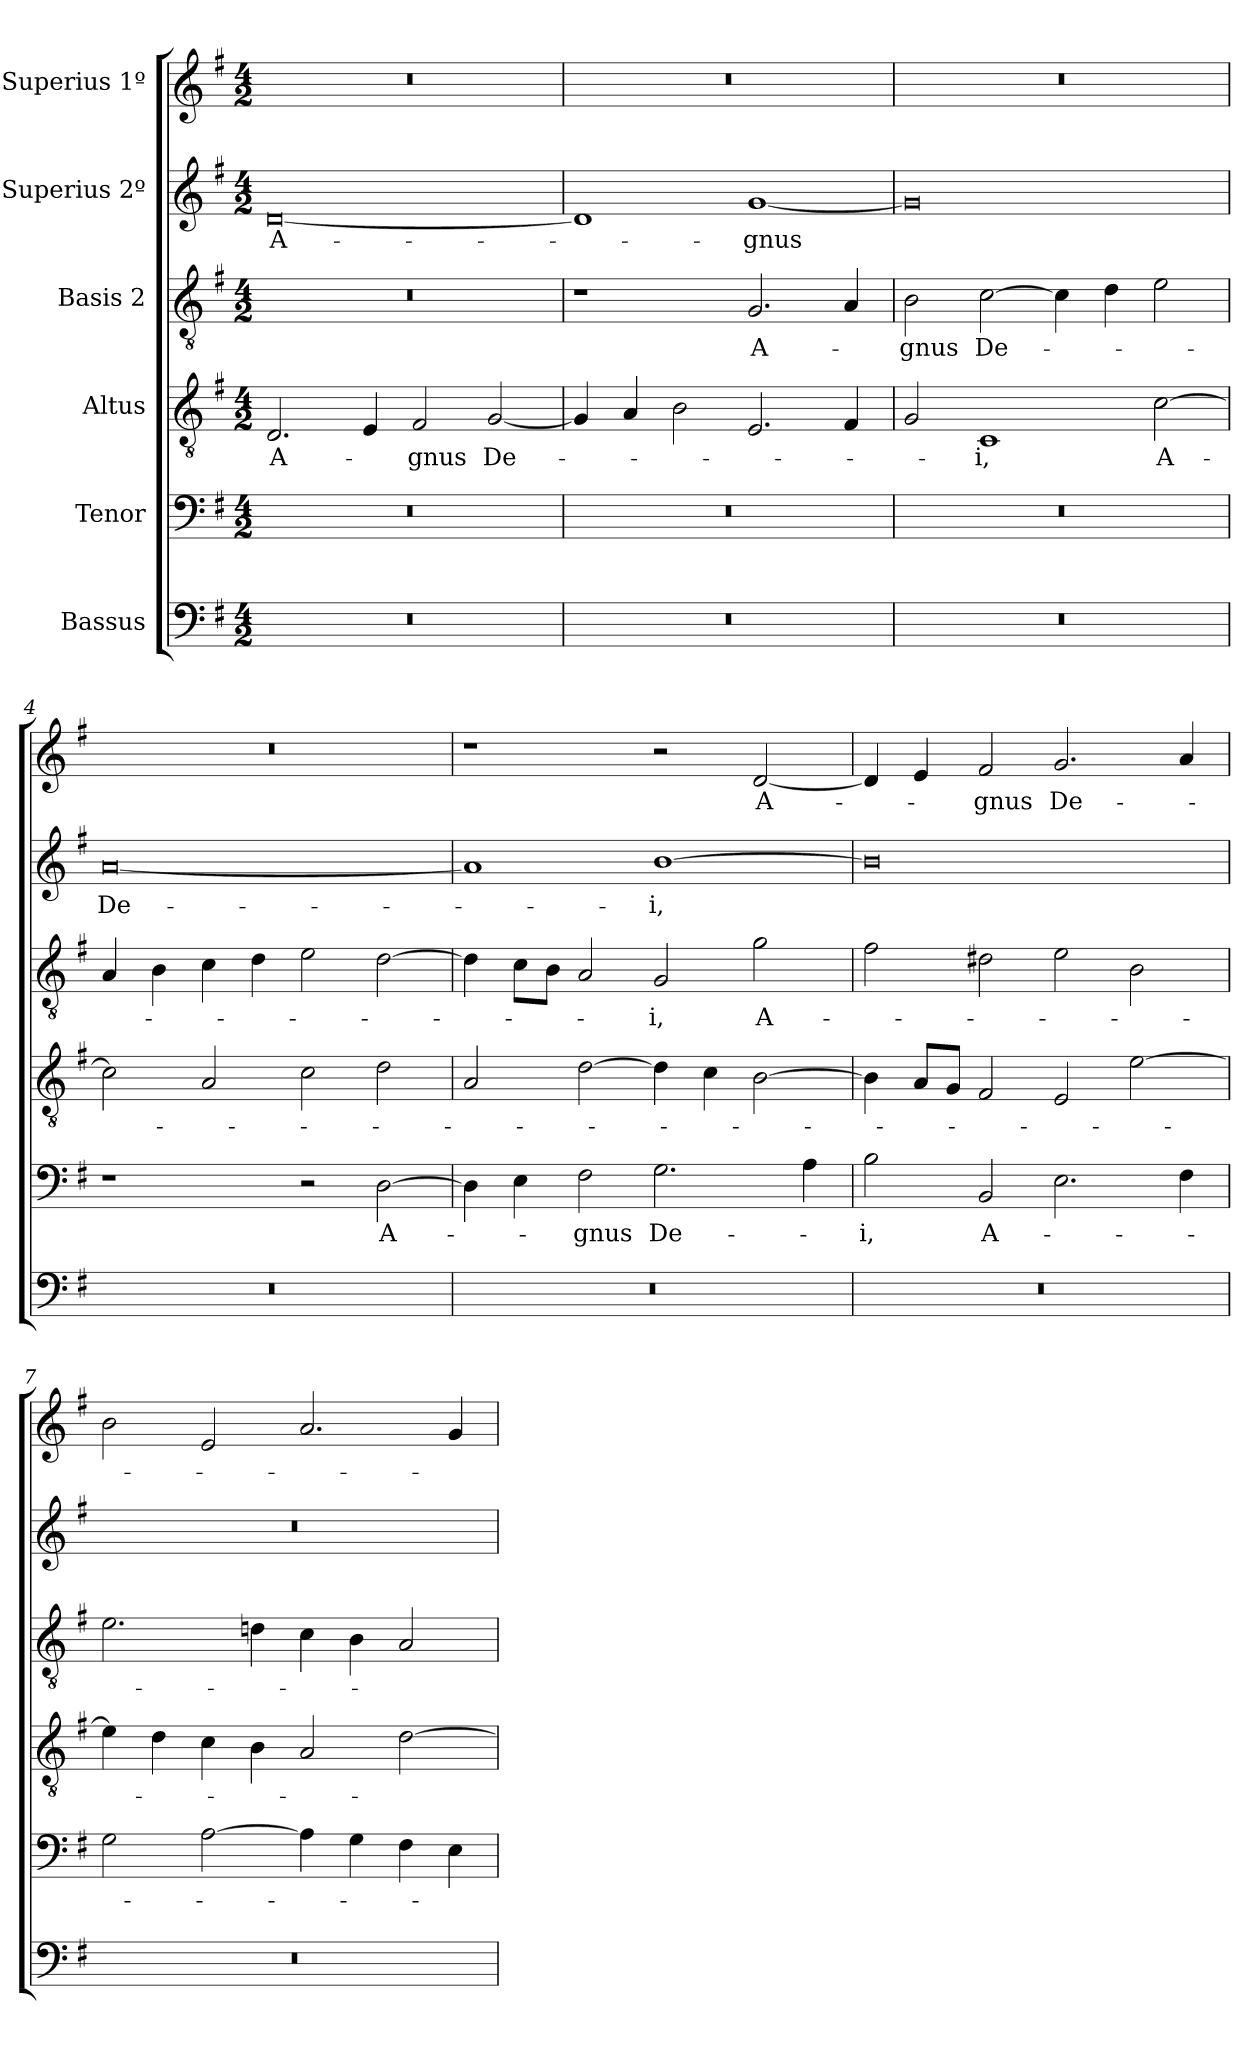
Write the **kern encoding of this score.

**kern	**kern	**text	**kern	**text	**kern	**text	**kern	**text	**kern	**text
*part6	*part5	*part5	*part4	*part4	*part3	*part3	*part2	*part2	*part1	*part1
*staff6	*staff5	*staff5	*staff4	*staff4	*staff3	*staff3	*staff2	*staff2	*staff1	*staff1
*I"Bassus	*I"Tenor	*	*I"Altus	*	*I"Basis 2	*	*I"Superius 2º	*	*I"Superius 1º	*
*clefF4	*clefF4	*	*clefGv2	*	*clefGv2	*	*clefG2	*	*clefG2	*
*k[f#]	*k[f#]	*	*k[f#]	*	*k[f#]	*	*k[f#]	*	*k[f#]	*
*M4/2	*M4/2	*	*M4/2	*	*M4/2	*	*M4/2	*	*M4/2	*
=1	=1	=1	=1	=1	=1	=1	=1	=1	=1	=1
0r	0r	.	2.D/	A-	0r	.	[0d/	A-	0r	.
.	.	.	4E/	.	.	.	.	.	.	.
.	.	.	2F#/	-gnus	.	.	.	.	.	.
.	.	.	[2G/	De-	.	.	.	.	.	.
=2	=2	=2	=2	=2	=2	=2	=2	=2	=2	=2
0r	0r	.	4G/]	.	1r	.	1d/]	.	0r	.
.	.	.	4A/	.	.	.	.	.	.	.
.	.	.	2B\	.	.	.	.	.	.	.
.	.	.	2.E/	.	2.G/	A-	[1g/	-gnus	.	.
.	.	.	4F#/	.	4A/	.	.	.	.	.
=3	=3	=3	=3	=3	=3	=3	=3	=3	=3	=3
0r	0r	.	2G/	.	2B\	-gnus	0g/]	.	0r	.
.	.	.	1C/	-i,	[2c\	De-	.	.	.	.
.	.	.	.	.	4c\]	.	.	.	.	.
.	.	.	.	.	4d\	.	.	.	.	.
.	.	.	[2c\	A-	2e\	.	.	.	.	.
=4	=4	=4	=4	=4	=4	=4	=4	=4	=4	=4
0r	1r	.	2c\]	.	4A/	.	[0a/	De-	0r	.
.	.	.	.	.	4B\	.	.	.	.	.
.	.	.	2A/	.	4c\	.	.	.	.	.
.	.	.	.	.	4d\	.	.	.	.	.
.	2r	.	2c\	.	2e\	.	.	.	.	.
.	[2D\	A-	2d\	.	[2d\	.	.	.	.	.
=5	=5	=5	=5	=5	=5	=5	=5	=5	=5	=5
0r	4D\]	.	2A/	.	4d\]	.	1a/]	.	1r	.
.	4E\	.	.	.	8c\L	.	.	.	.	.
.	.	.	.	.	8B\J	.	.	.	.	.
.	2F#\	-gnus	[2d\	.	2A/	.	.	.	.	.
.	2.G\	De-	4d\]	.	2G/	-i,	[1b\	-i,	2r	.
.	.	.	4c\	.	.	.	.	.	.	.
.	.	.	[2B\	.	2g\	A-	.	.	[2d/	A-
.	4A\	.	.	.	.	.	.	.	.	.
=6	=6	=6	=6	=6	=6	=6	=6	=6	=6	=6
0r	2B\	-i,	4B\]	.	2f#\	.	0b\]	.	4d/]	.
.	.	.	8A/L	.	.	.	.	.	4e/	.
.	.	.	8G/J	.	.	.	.	.	.	.
.	2BB/	A-	2F#/	.	2d#X\	.	.	.	2f#/	-gnus
.	2.E\	.	2E/	.	2e\	.	.	.	2.g/	De-
.	.	.	[2e\	.	2B\	.	.	.	.	.
.	4F#\	.	.	.	.	.	.	.	4a/	.
=7	=7	=7	=7	=7	=7	=7	=7	=7	=7	=7
0r	2G\	.	4e\]	.	2.e\	.	0r	.	2b\	.
.	.	.	4d\	.	.	.	.	.	.	.
.	[2A\	.	4c\	.	.	.	.	.	2e/	.
.	.	.	4B\	.	4dn\	.	.	.	.	.
.	4A\]	.	2A/	.	4c\	.	.	.	2.a/	.
.	4G\	.	.	.	4B\	.	.	.	.	.
.	4F#\	.	[2d\	.	2A/	.	.	.	.	.
.	4E\	.	.	.	.	.	.	.	4g/	.
=	=	=	=	=	=	=	=	=	=	=
*-	*-	*-	*-	*-	*-	*-	*-	*-	*-	*-
